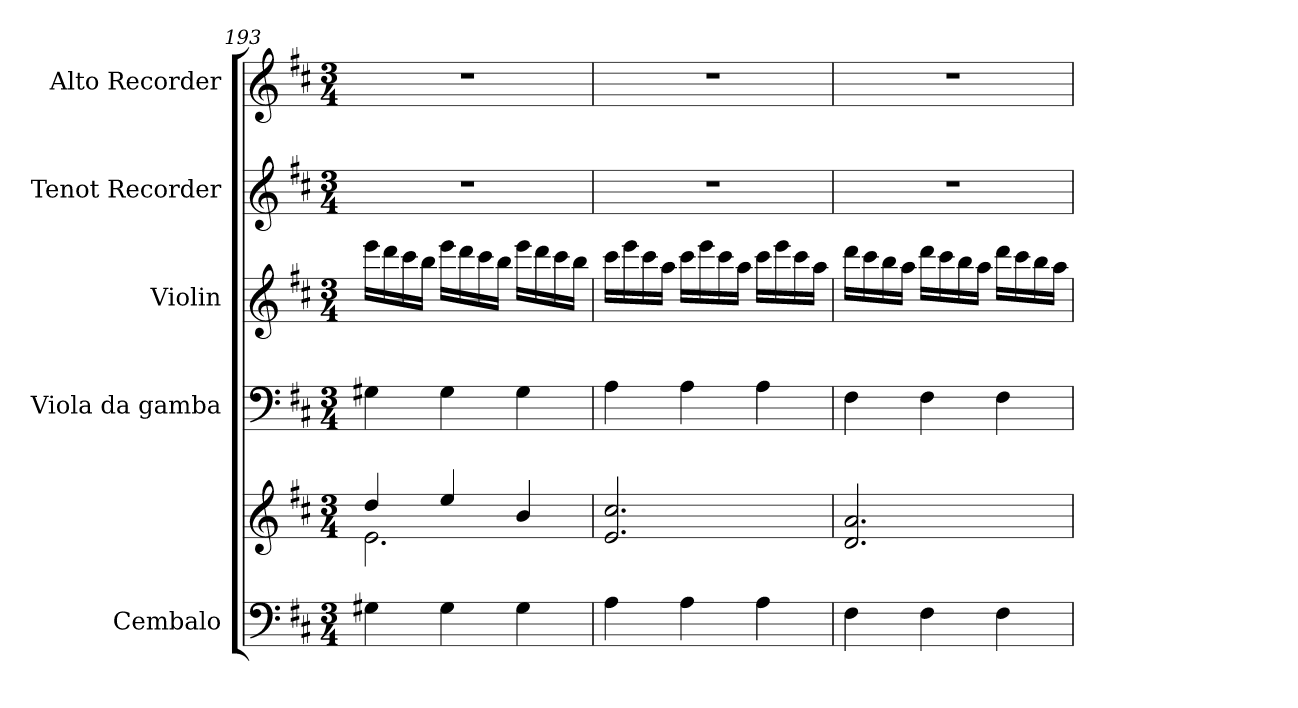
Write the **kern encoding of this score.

**kern	**kern	**kern	**kern	**kern	**kern
*part5	*part5	*part4	*part3	*part2	*part1
*staff6	*staff5	*staff4	*staff3	*staff2	*staff1
*I"Cembalo	*	*I"Viola da gamba	*I"Violin	*I"Tenot Recorder	*I"Alto Recorder
*	*	*I'Vla. d. g.	*I'Vln.	*I'T. Rec.	*I'A. Rec
*clefF4	*clefG2	*clefF4	*clefG2	*clefG2	*clefG2
*k[f#c#]	*k[f#c#]	*k[f#c#]	*k[f#c#]	*k[f#c#]	*k[f#c#]
*M3/4	*M3/4	*M3/4	*M3/4	*M3/4	*M3/4
=193	=193	=193	=193	=193	=193
*	*^	*	*	*	*
4G#X\	4dd/	2.e\	4G#X\	16eee\LL	2.r	2.r
.	.	.	.	16ddd\	.	.
.	.	.	.	16ccc#\	.	.
.	.	.	.	16bb\JJ	.	.
4G#\	4ee/	.	4G#\	16eee\LL	.	.
.	.	.	.	16ddd\	.	.
.	.	.	.	16ccc#\	.	.
.	.	.	.	16bb\JJ	.	.
4G#\	4b/	.	4G#\	16eee\LL	.	.
.	.	.	.	16ddd\	.	.
.	.	.	.	16ccc#\	.	.
.	.	.	.	16bb\JJ	.	.
*	*v	*v	*	*	*	*
!!LO:PB:g=z
=194	=194	=194	=194	=194	=194
4A\	2.e/ 2.cc#/	4A\	16ccc#\LL	2.r	2.r
.	.	.	16eee\	.	.
.	.	.	16ccc#\	.	.
.	.	.	16aa\JJ	.	.
4A\	.	4A\	16ccc#\LL	.	.
.	.	.	16eee\	.	.
.	.	.	16ccc#\	.	.
.	.	.	16aa\JJ	.	.
4A\	.	4A\	16ccc#\LL	.	.
.	.	.	16eee\	.	.
.	.	.	16ccc#\	.	.
.	.	.	16aa\JJ	.	.
=195	=195	=195	=195	=195	=195
4F#\	2.d/ 2.a/	4F#\	16ddd\LL	2.r	2.r
.	.	.	16ccc#\	.	.
.	.	.	16bb\	.	.
.	.	.	16aa\JJ	.	.
4F#\	.	4F#\	16ddd\LL	.	.
.	.	.	16ccc#\	.	.
.	.	.	16bb\	.	.
.	.	.	16aa\JJ	.	.
4F#\	.	4F#\	16ddd\LL	.	.
.	.	.	16ccc#\	.	.
.	.	.	16bb\	.	.
.	.	.	16aa\JJ	.	.
=	=	=	=	=	=
*-	*-	*-	*-	*-	*-
